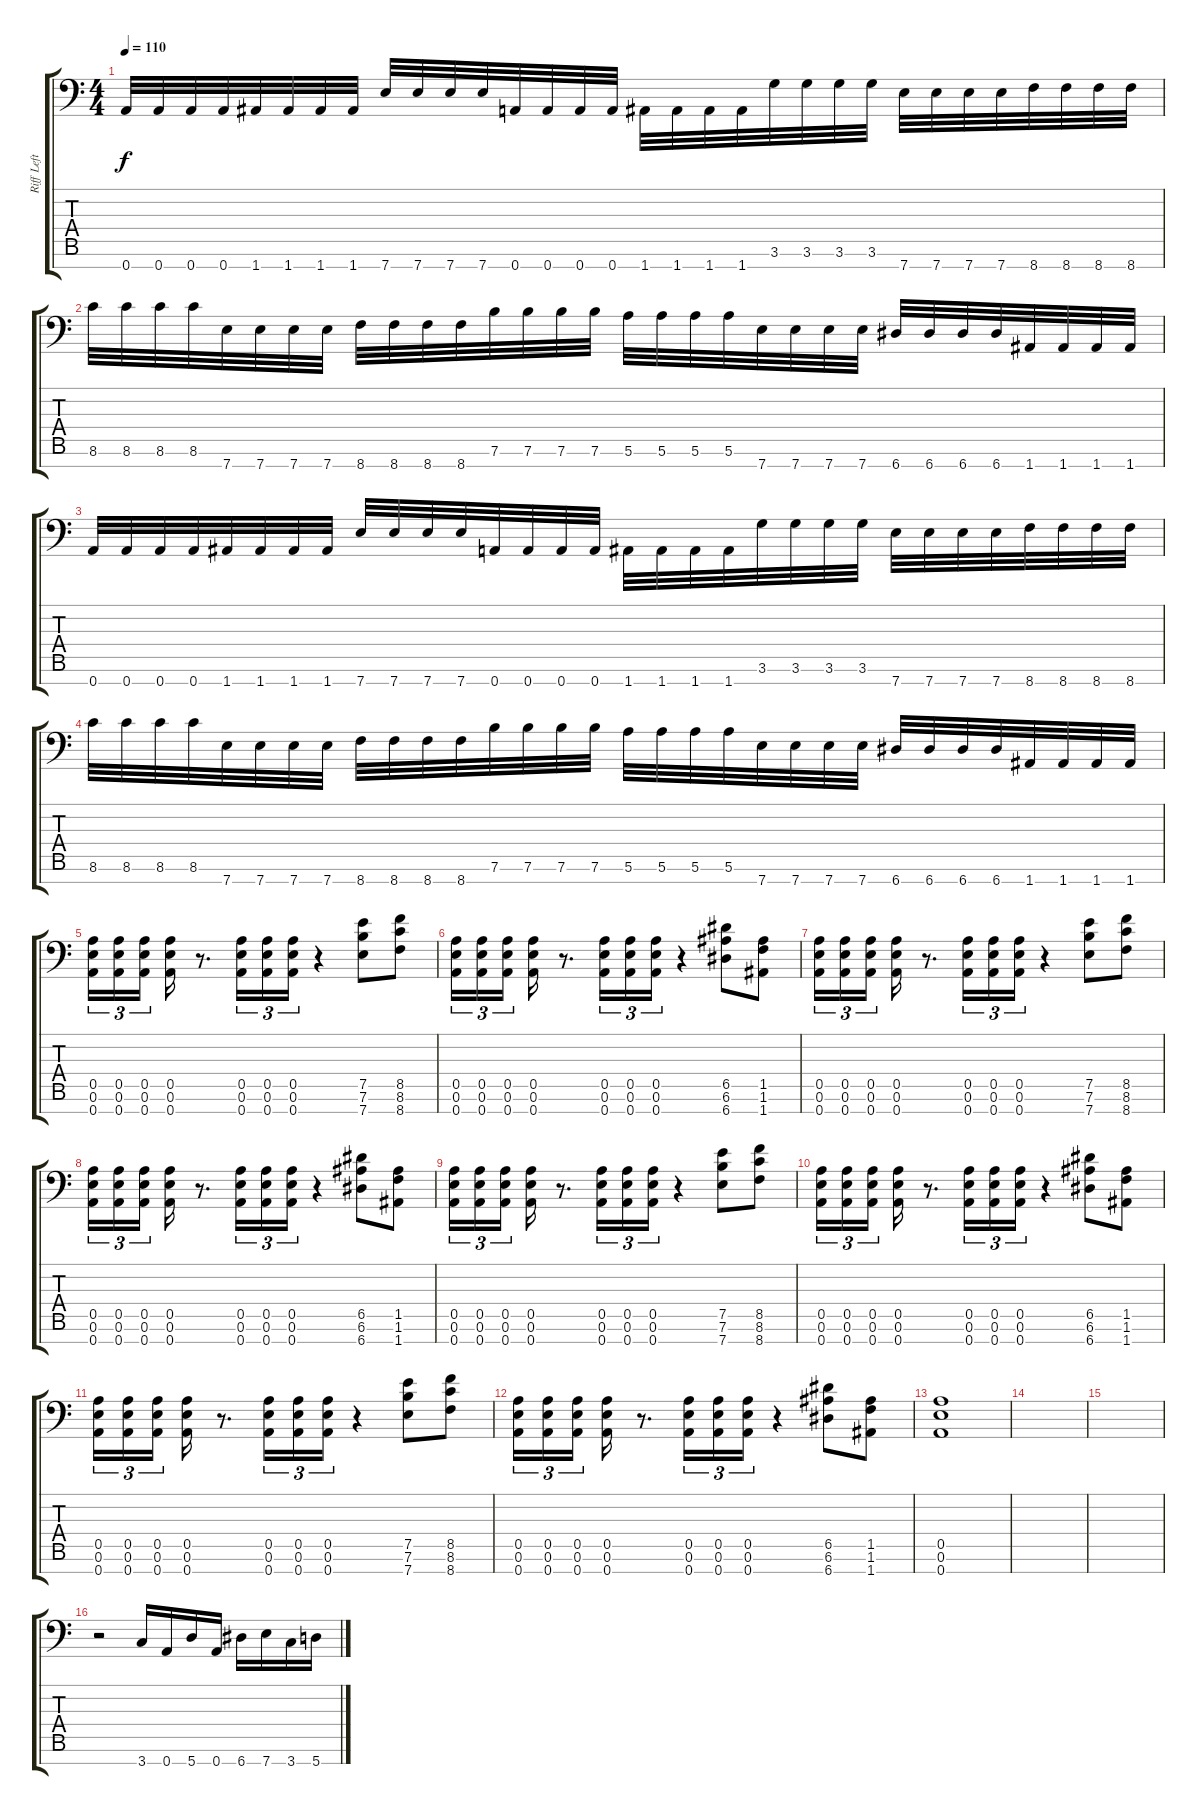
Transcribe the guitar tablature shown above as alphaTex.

\track ("Riff Left" "Riff Left") {instrument distortionguitar}
\staff {score tabs}
\tuning (F4 C4 G3 D3 A2 E2 A1) {hide}
\ts (4 4)
\tempo 110
\clef f4
\ks c
0.7.32{dy f} 0.7.32 0.7.32 0.7.32 1.7.32 1.7.32 1.7.32 1.7.32 7.7.32 7.7.32 7.7.32 7.7.32 0.7.32 0.7.32 0.7.32 0.7.32 1.7.32 1.7.32 1.7.32 1.7.32 3.6.32 3.6.32 3.6.32 3.6.32 7.7.32 7.7.32 7.7.32 7.7.32 8.7.32 8.7.32 8.7.32 8.7.32 |
8.6.32 8.6.32 8.6.32 8.6.32 7.7.32 7.7.32 7.7.32 7.7.32 8.7.32 8.7.32 8.7.32 8.7.32 7.6.32 7.6.32 7.6.32 7.6.32 5.6.32 5.6.32 5.6.32 5.6.32 7.7.32 7.7.32 7.7.32 7.7.32 6.7.32 6.7.32 6.7.32 6.7.32 1.7.32 1.7.32 1.7.32 1.7.32 |
0.7.32 0.7.32 0.7.32 0.7.32 1.7.32 1.7.32 1.7.32 1.7.32 7.7.32 7.7.32 7.7.32 7.7.32 0.7.32 0.7.32 0.7.32 0.7.32 1.7.32 1.7.32 1.7.32 1.7.32 3.6.32 3.6.32 3.6.32 3.6.32 7.7.32 7.7.32 7.7.32 7.7.32 8.7.32 8.7.32 8.7.32 8.7.32 |
8.6.32 8.6.32 8.6.32 8.6.32 7.7.32 7.7.32 7.7.32 7.7.32 8.7.32 8.7.32 8.7.32 8.7.32 7.6.32 7.6.32 7.6.32 7.6.32 5.6.32 5.6.32 5.6.32 5.6.32 7.7.32 7.7.32 7.7.32 7.7.32 6.7.32 6.7.32 6.7.32 6.7.32 1.7.32 1.7.32 1.7.32 1.7.32 |
(0.5 0.6 0.7).16{tu (3 2)} (0.5 0.6 0.7).16{tu (3 2)} (0.5 0.6 0.7).16{tu (3 2) beam splitsecondary} (0.5 0.6 0.7).16 r.8{d} (0.5 0.6 0.7).16{tu (3 2)} (0.5 0.6 0.7).16{tu (3 2)} (0.5 0.6 0.7).16{tu (3 2)} r.4 (7.5 7.6 7.7).8 (8.5 8.6 8.7).8 |
(0.5 0.6 0.7).16{tu (3 2)} (0.5 0.6 0.7).16{tu (3 2)} (0.5 0.6 0.7).16{tu (3 2) beam splitsecondary} (0.5 0.6 0.7).16 r.8{d} (0.5 0.6 0.7).16{tu (3 2)} (0.5 0.6 0.7).16{tu (3 2)} (0.5 0.6 0.7).16{tu (3 2)} r.4 (6.5 6.6 6.7).8 (1.5 1.6 1.7).8 |
(0.5 0.6 0.7).16{tu (3 2)} (0.5 0.6 0.7).16{tu (3 2)} (0.5 0.6 0.7).16{tu (3 2) beam splitsecondary} (0.5 0.6 0.7).16 r.8{d} (0.5 0.6 0.7).16{tu (3 2)} (0.5 0.6 0.7).16{tu (3 2)} (0.5 0.6 0.7).16{tu (3 2)} r.4 (7.5 7.6 7.7).8 (8.5 8.6 8.7).8 |
(0.5 0.6 0.7).16{tu (3 2)} (0.5 0.6 0.7).16{tu (3 2)} (0.5 0.6 0.7).16{tu (3 2) beam splitsecondary} (0.5 0.6 0.7).16 r.8{d} (0.5 0.6 0.7).16{tu (3 2)} (0.5 0.6 0.7).16{tu (3 2)} (0.5 0.6 0.7).16{tu (3 2)} r.4 (6.5 6.6 6.7).8 (1.5 1.6 1.7).8 |
(0.5 0.6 0.7).16{tu (3 2)} (0.5 0.6 0.7).16{tu (3 2)} (0.5 0.6 0.7).16{tu (3 2) beam splitsecondary} (0.5 0.6 0.7).16 r.8{d} (0.5 0.6 0.7).16{tu (3 2)} (0.5 0.6 0.7).16{tu (3 2)} (0.5 0.6 0.7).16{tu (3 2)} r.4 (7.5 7.6 7.7).8 (8.5 8.6 8.7).8 |
(0.5 0.6 0.7).16{tu (3 2)} (0.5 0.6 0.7).16{tu (3 2)} (0.5 0.6 0.7).16{tu (3 2) beam splitsecondary} (0.5 0.6 0.7).16 r.8{d} (0.5 0.6 0.7).16{tu (3 2)} (0.5 0.6 0.7).16{tu (3 2)} (0.5 0.6 0.7).16{tu (3 2)} r.4 (6.5 6.6 6.7).8 (1.5 1.6 1.7).8 |
(0.5 0.6 0.7).16{tu (3 2)} (0.5 0.6 0.7).16{tu (3 2)} (0.5 0.6 0.7).16{tu (3 2) beam splitsecondary} (0.5 0.6 0.7).16 r.8{d} (0.5 0.6 0.7).16{tu (3 2)} (0.5 0.6 0.7).16{tu (3 2)} (0.5 0.6 0.7).16{tu (3 2)} r.4 (7.5 7.6 7.7).8 (8.5 8.6 8.7).8 |
(0.5 0.6 0.7).16{tu (3 2)} (0.5 0.6 0.7).16{tu (3 2)} (0.5 0.6 0.7).16{tu (3 2) beam splitsecondary} (0.5 0.6 0.7).16 r.8{d} (0.5 0.6 0.7).16{tu (3 2)} (0.5 0.6 0.7).16{tu (3 2)} (0.5 0.6 0.7).16{tu (3 2)} r.4 (6.5 6.6 6.7).8 (1.5 1.6 1.7).8 |
(0.5 0.6 0.7).1 |
|
|
r.2 3.7.16 0.7.16 5.7.16 0.7.16 6.7.16 7.7.16 3.7.16 5.7.16
